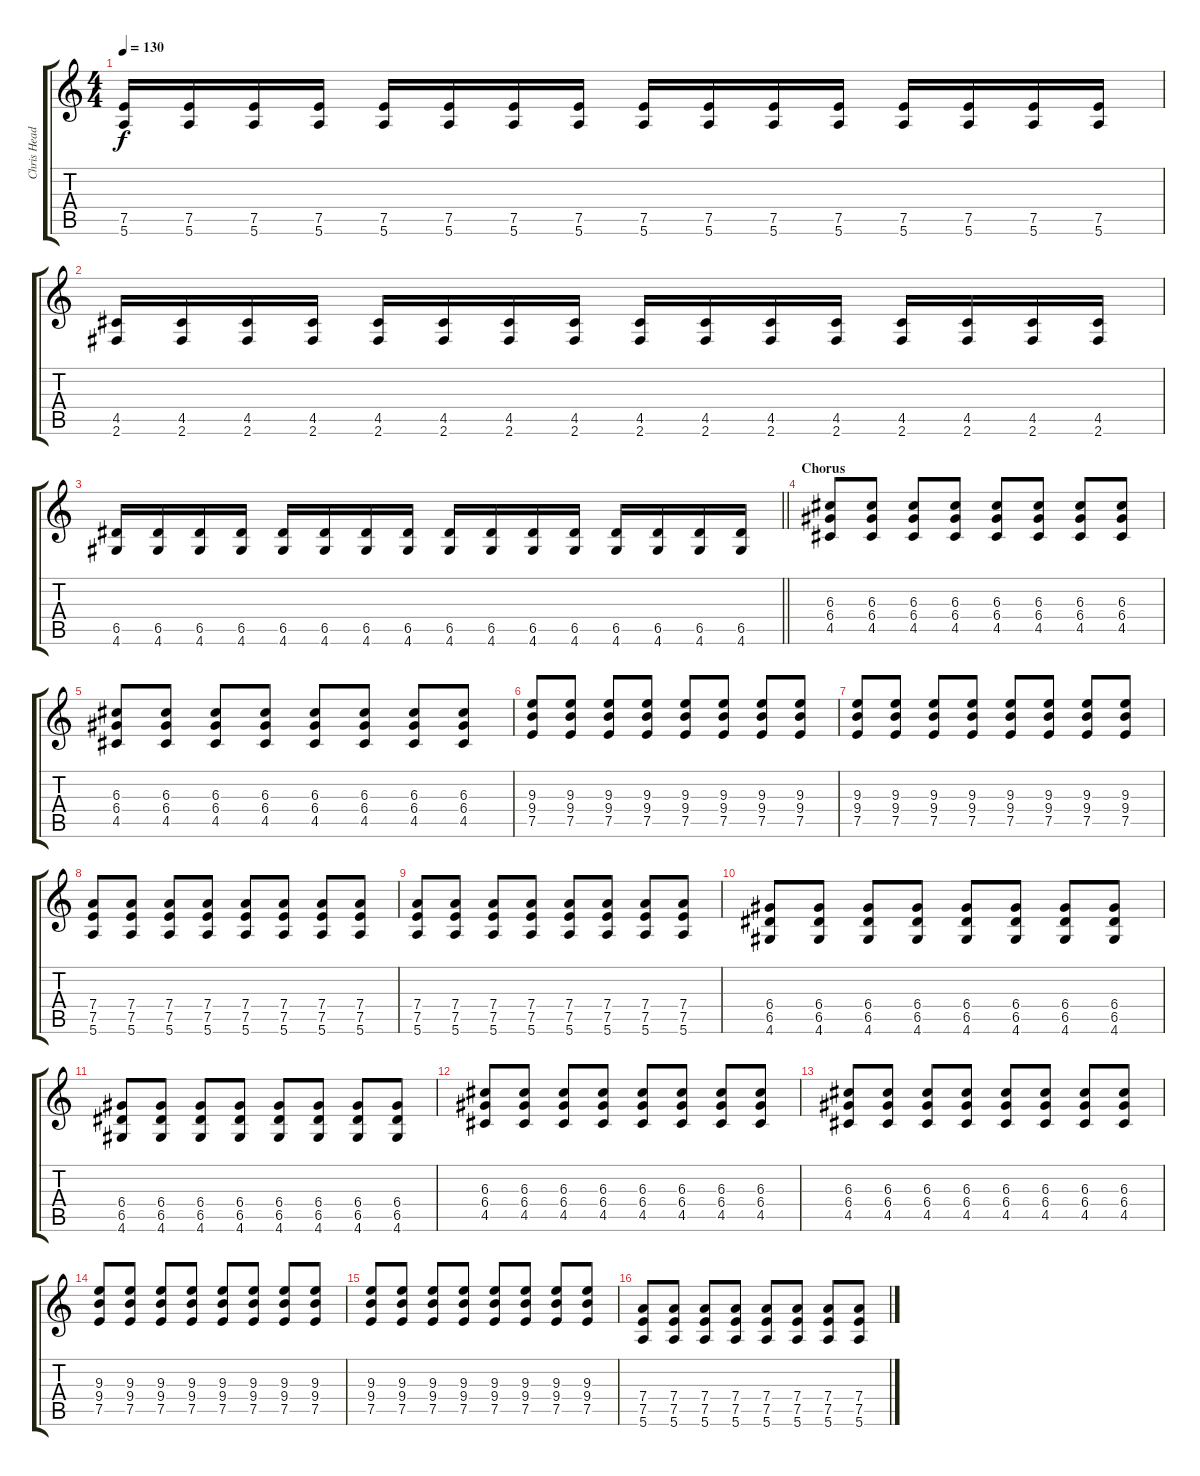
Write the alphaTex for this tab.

\track ("Chris Head Guitar" "Chris Head") {instrument overdrivenguitar}
\staff {score tabs}
\tuning (E4 B3 G3 D3 A2 E2) {hide}
\ts (4 4)
\tempo 130
\clef g2
\ks c
(7.5 5.6).16{dy f} (7.5 5.6).16 (7.5 5.6).16 (7.5 5.6).16 (7.5 5.6).16 (7.5 5.6).16 (7.5 5.6).16 (7.5 5.6).16 (7.5 5.6).16 (7.5 5.6).16 (7.5 5.6).16 (7.5 5.6).16 (7.5 5.6).16 (7.5 5.6).16 (7.5 5.6).16 (7.5 5.6).16 |
(4.5 2.6).16 (4.5 2.6).16 (4.5 2.6).16 (4.5 2.6).16 (4.5 2.6).16 (4.5 2.6).16 (4.5 2.6).16 (4.5 2.6).16 (4.5 2.6).16 (4.5 2.6).16 (4.5 2.6).16 (4.5 2.6).16 (4.5 2.6).16 (4.5 2.6).16 (4.5 2.6).16 (4.5 2.6).16 |
\barLineRight lightlight
(6.5 4.6).16 (6.5 4.6).16 (6.5 4.6).16 (6.5 4.6).16 (6.5 4.6).16 (6.5 4.6).16 (6.5 4.6).16 (6.5 4.6).16 (6.5 4.6).16 (6.5 4.6).16 (6.5 4.6).16 (6.5 4.6).16 (6.5 4.6).16 (6.5 4.6).16 (6.5 4.6).16 (6.5 4.6).16 |
\section ("" "Chorus")
(6.3 6.4 4.5).8 (6.3 6.4 4.5).8 (6.3 6.4 4.5).8 (6.3 6.4 4.5).8 (6.3 6.4 4.5).8 (6.3 6.4 4.5).8 (6.3 6.4 4.5).8 (6.3 6.4 4.5).8 |
(6.3 6.4 4.5).8 (6.3 6.4 4.5).8 (6.3 6.4 4.5).8 (6.3 6.4 4.5).8 (6.3 6.4 4.5).8 (6.3 6.4 4.5).8 (6.3 6.4 4.5).8 (6.3 6.4 4.5).8 |
(9.3 9.4 7.5).8 (9.3 9.4 7.5).8 (9.3 9.4 7.5).8 (9.3 9.4 7.5).8 (9.3 9.4 7.5).8 (9.3 9.4 7.5).8 (9.3 9.4 7.5).8 (9.3 9.4 7.5).8 |
(9.3 9.4 7.5).8 (9.3 9.4 7.5).8 (9.3 9.4 7.5).8 (9.3 9.4 7.5).8 (9.3 9.4 7.5).8 (9.3 9.4 7.5).8 (9.3 9.4 7.5).8 (9.3 9.4 7.5).8 |
(7.4 7.5 5.6).8 (7.4 7.5 5.6).8 (7.4 7.5 5.6).8 (7.4 7.5 5.6).8 (7.4 7.5 5.6).8 (7.4 7.5 5.6).8 (7.4 7.5 5.6).8 (7.4 7.5 5.6).8 |
(7.4 7.5 5.6).8 (7.4 7.5 5.6).8 (7.4 7.5 5.6).8 (7.4 7.5 5.6).8 (7.4 7.5 5.6).8 (7.4 7.5 5.6).8 (7.4 7.5 5.6).8 (7.4 7.5 5.6).8 |
(6.4 6.5 4.6).8 (6.4 6.5 4.6).8 (6.4 6.5 4.6).8 (6.4 6.5 4.6).8 (6.4 6.5 4.6).8 (6.4 6.5 4.6).8 (6.4 6.5 4.6).8 (6.4 6.5 4.6).8 |
(6.4 6.5 4.6).8 (6.4 6.5 4.6).8 (6.4 6.5 4.6).8 (6.4 6.5 4.6).8 (6.4 6.5 4.6).8 (6.4 6.5 4.6).8 (6.4 6.5 4.6).8 (6.4 6.5 4.6).8 |
(6.3 6.4 4.5).8 (6.3 6.4 4.5).8 (6.3 6.4 4.5).8 (6.3 6.4 4.5).8 (6.3 6.4 4.5).8 (6.3 6.4 4.5).8 (6.3 6.4 4.5).8 (6.3 6.4 4.5).8 |
(6.3 6.4 4.5).8 (6.3 6.4 4.5).8 (6.3 6.4 4.5).8 (6.3 6.4 4.5).8 (6.3 6.4 4.5).8 (6.3 6.4 4.5).8 (6.3 6.4 4.5).8 (6.3 6.4 4.5).8 |
(9.3 9.4 7.5).8 (9.3 9.4 7.5).8 (9.3 9.4 7.5).8 (9.3 9.4 7.5).8 (9.3 9.4 7.5).8 (9.3 9.4 7.5).8 (9.3 9.4 7.5).8 (9.3 9.4 7.5).8 |
(9.3 9.4 7.5).8 (9.3 9.4 7.5).8 (9.3 9.4 7.5).8 (9.3 9.4 7.5).8 (9.3 9.4 7.5).8 (9.3 9.4 7.5).8 (9.3 9.4 7.5).8 (9.3 9.4 7.5).8 |
(7.4 7.5 5.6).8 (7.4 7.5 5.6).8 (7.4 7.5 5.6).8 (7.4 7.5 5.6).8 (7.4 7.5 5.6).8 (7.4 7.5 5.6).8 (7.4 7.5 5.6).8 (7.4 7.5 5.6).8
